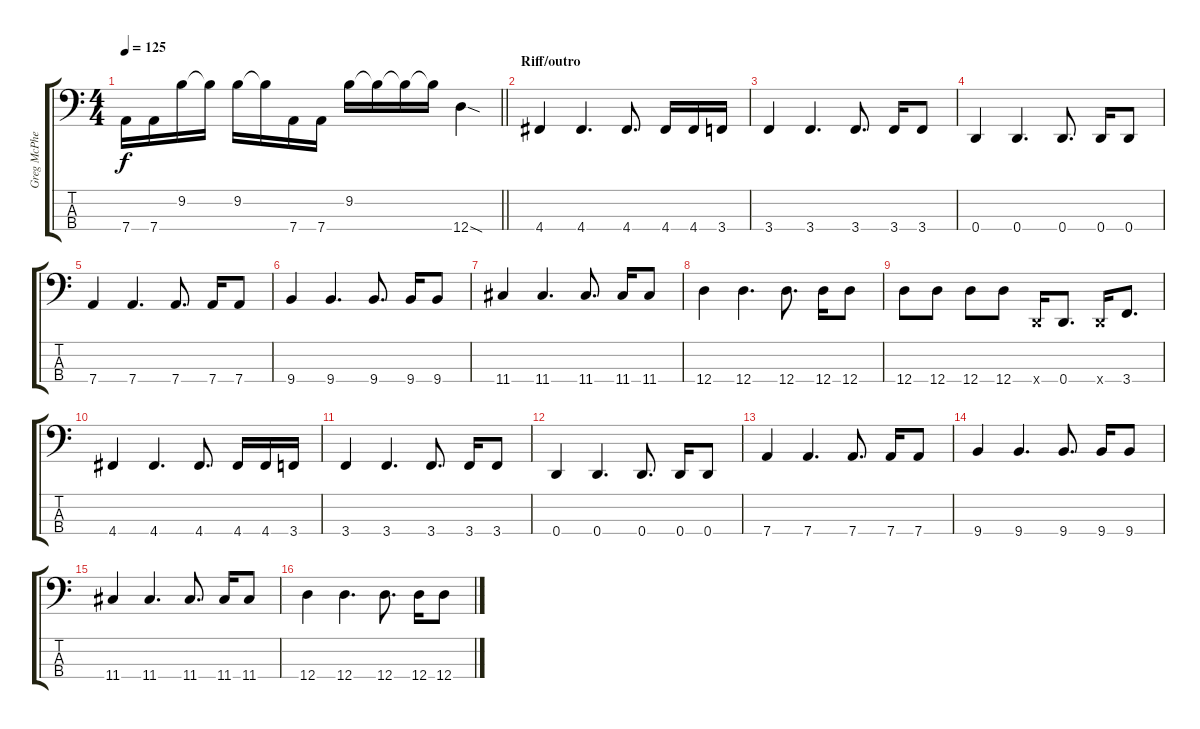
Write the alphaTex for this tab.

\track ("Greg McPherson" "Greg McPhe") {instrument electricbasspick}
\staff {score tabs}
\tuning (G2 D2 A1 D1) {hide}
\ts (4 4)
\tempo 125
\clef f4
\barLineRight lightlight
\ks c
7.4.16{dy f} 7.4.16 9.2.16 9.2{t}.16 9.2.16 9.2{t}.16 7.4.16 7.4.16 9.2.16 9.2{t}.16 9.2{t}.16 9.2{t}.16 12.4{sod}.4 |
\section ("" "Riff/outro")
4.4.4 4.4.4{d} 4.4.8{d} 4.4.16 4.4.16 3.4.16 |
3.4.4 3.4.4{d} 3.4.8{d} 3.4.16 3.4.8 |
0.4.4 0.4.4{d} 0.4.8{d} 0.4.16 0.4.8 |
7.4.4 7.4.4{d} 7.4.8{d} 7.4.16 7.4.8 |
9.4.4 9.4.4{d} 9.4.8{d} 9.4.16 9.4.8 |
11.4.4 11.4.4{d} 11.4.8{d} 11.4.16 11.4.8 |
12.4.4 12.4.4{d} 12.4.8{d} 12.4.16 12.4.8 |
12.4.8 12.4.8 12.4.8 12.4.8 0.4{x}.16 0.4.8{d} 0.4{x}.16 3.4.8{d} |
4.4.4 4.4.4{d} 4.4.8{d} 4.4.16 4.4.16 3.4.16 |
3.4.4 3.4.4{d} 3.4.8{d} 3.4.16 3.4.8 |
0.4.4 0.4.4{d} 0.4.8{d} 0.4.16 0.4.8 |
7.4.4 7.4.4{d} 7.4.8{d} 7.4.16 7.4.8 |
9.4.4 9.4.4{d} 9.4.8{d} 9.4.16 9.4.8 |
11.4.4 11.4.4{d} 11.4.8{d} 11.4.16 11.4.8 |
12.4.4 12.4.4{d} 12.4.8{d} 12.4.16 12.4.8
